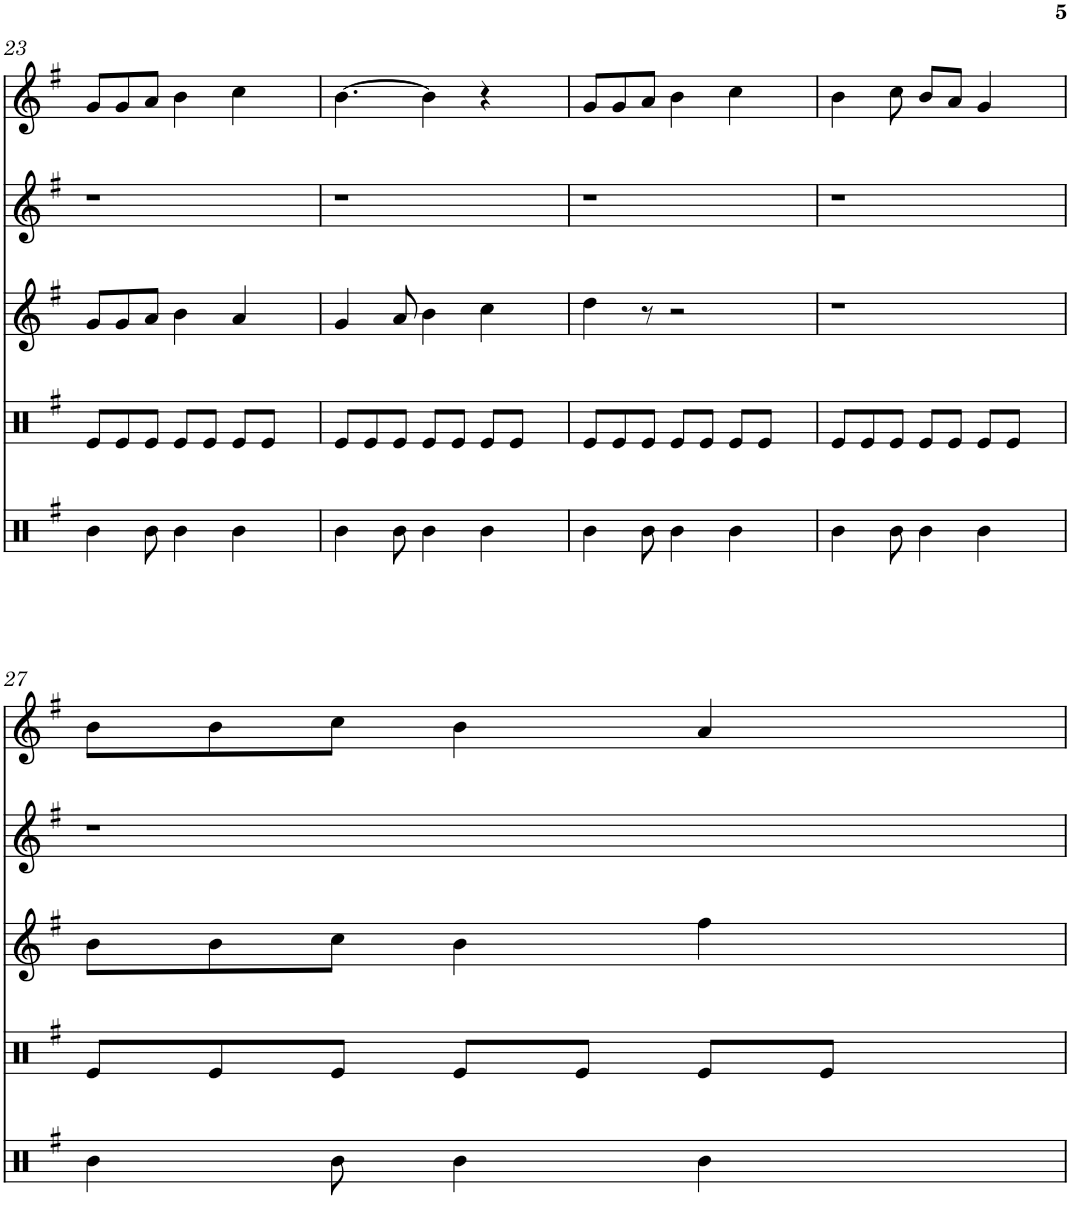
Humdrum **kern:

**kern	**kern	**kern	**kern	**kern
*part5	*part4	*part3	*part2	*part1
*staff5	*staff4	*staff3	*staff2	*staff1
*I"Timbal fondo	*I"Timbal	*I"Gralla 3	*I"Gralla 2	*I"Gralla 1
!!LO:PB:g=z
*clefX	*clefX	*clefG2	*clefG2	*clefG2
*k[f#]	*k[f#]	*k[f#]	*k[f#]	*k[f#]
*M7/8	*M7/8	*M7/8	*M7/8	*M7/8
=23	=23	=23	=23	=23
4b\	8e/L	8g/L	2..r	8g/L
.	8e/	8g/	.	8g/
8b\	8e/J	8a/J	.	8a/J
4b\	8e/L	4b\	.	4b\
.	8e/J	.	.	.
4b\	8e/L	4a/	.	4cc\
.	8e/J	.	.	.
8ryy	8ryy	8ryy	8ryy	8ryy
=24	=24	=24	=24	=24
4b\	8e/L	4g/	2..r	[4.b\
.	8e/	.	.	.
8b\	8e/J	8a/	.	.
4b\	8e/L	4b\	.	4b\]
.	8e/J	.	.	.
4b\	8e/L	4cc\	.	4r
.	8e/J	.	.	.
8ryy	8ryy	8ryy	8ryy	8ryy
=25	=25	=25	=25	=25
4b\	8e/L	4dd\	2..r	8g/L
.	8e/	.	.	8g/
8b\	8e/J	8r	.	8a/J
4b\	8e/L	2r	.	4b\
.	8e/J	.	.	.
4b\	8e/L	.	.	4cc\
.	8e/J	.	.	.
8ryy	8ryy	8ryy	8ryy	8ryy
=26	=26	=26	=26	=26
4b\	8e/L	2..r	2..r	4b\
.	8e/	.	.	.
8b\	8e/J	.	.	8cc\
4b\	8e/L	.	.	8b/L
.	8e/J	.	.	8a/J
4b\	8e/L	.	.	4g/
.	8e/J	.	.	.
8ryy	8ryy	8ryy	8ryy	8ryy
!!LO:LB:g=z
=27	=27	=27	=27	=27
4b\	8e/L	8b\L	2..r	8b\L
.	8e/	8b\	.	8b\
8b\	8e/J	8cc\J	.	8cc\J
4b\	8e/L	4b\	.	4b\
.	8e/J	.	.	.
4b\	8e/L	4ff#\	.	4a/
.	8e/J	.	.	.
8ryy	8ryy	8ryy	8ryy	8ryy
=	=	=	=	=
*-	*-	*-	*-	*-
